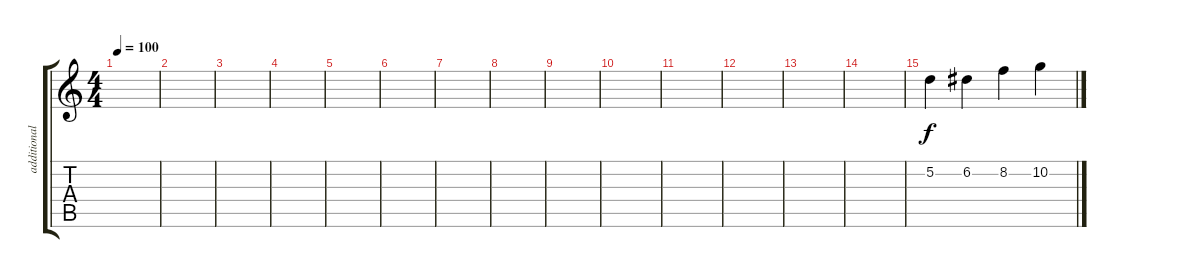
\track ("additional guitar" "additional") {instrument overdrivenguitar}
\staff {score tabs}
\tuning (D4 A3 F3 C3 G2 C2) {hide}
\ts (4 4)
\tempo 100
\clef g2
\ks c
|
|
|
|
|
|
|
|
|
|
|
|
|
|
5.2.4 6.2.4 8.2.4 10.2.4
